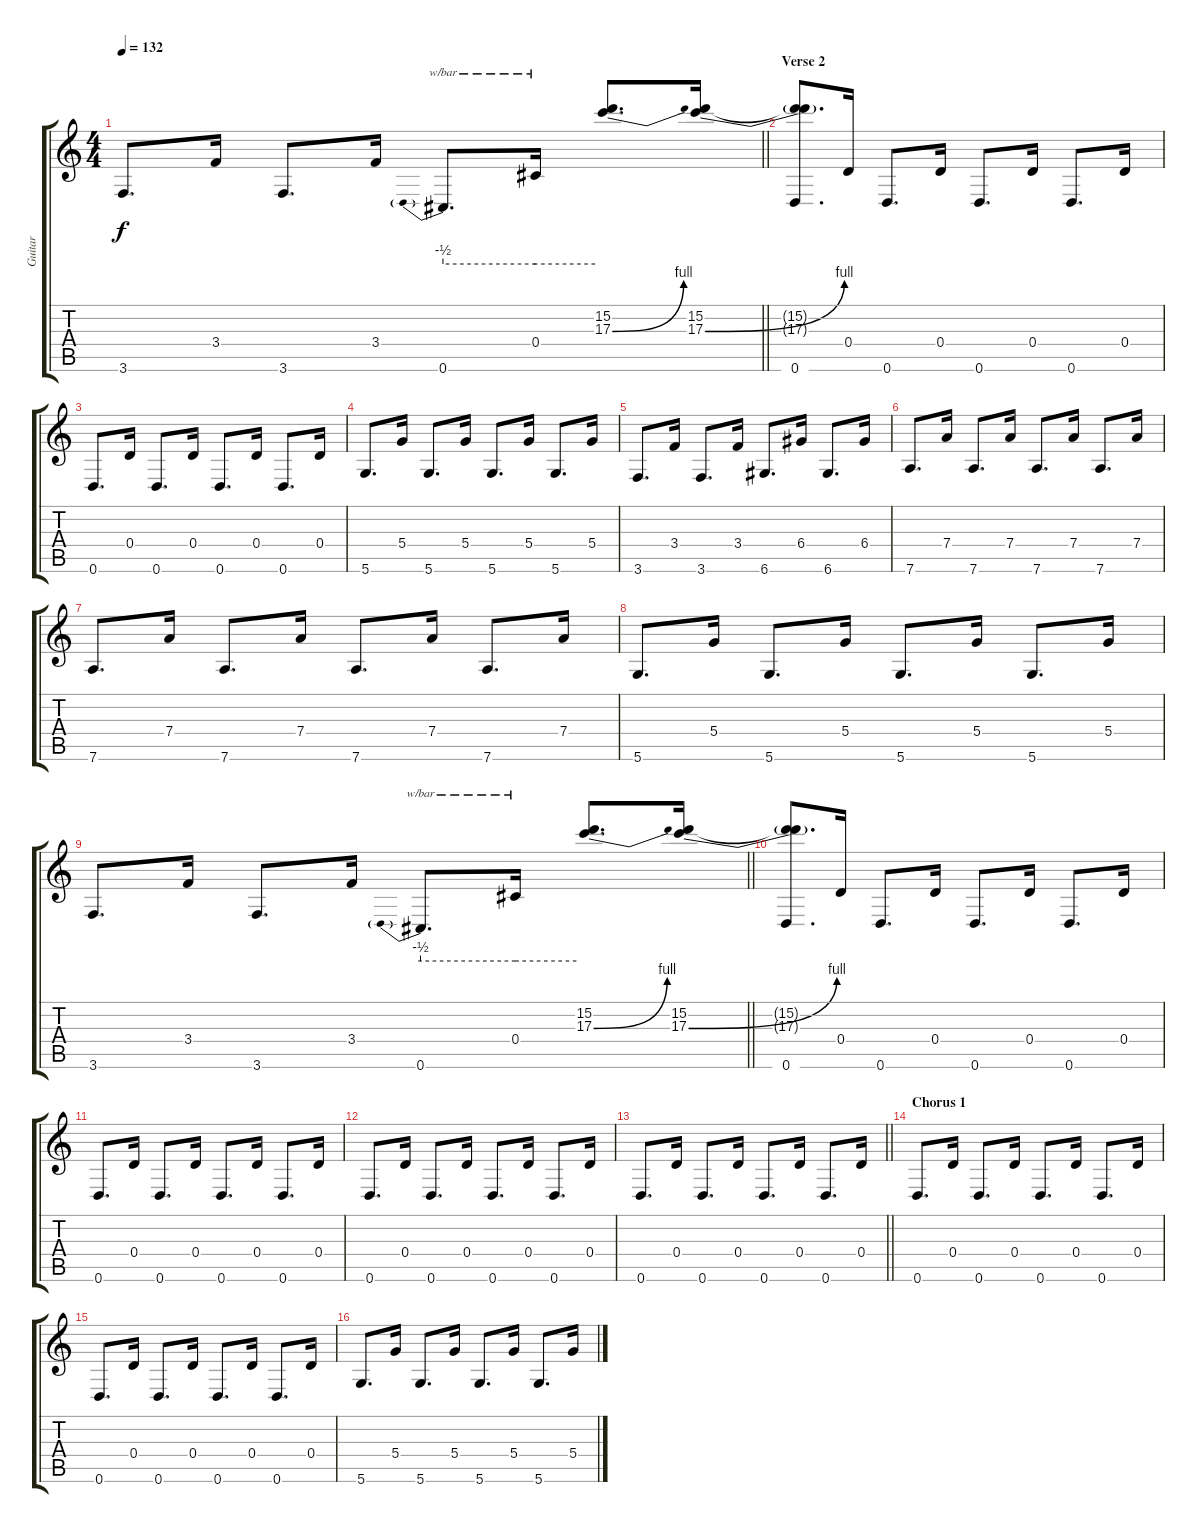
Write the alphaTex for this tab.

\track ("Guitar" "Guitar") {instrument distortionguitar}
\staff {score tabs}
\tuning (E4 B3 G3 D3 A2 D2) {hide}
\ts (4 4)
\tempo 132
\clef g2
\barLineRight lightlight
\ks c
3.6.8{d dy f} 3.4.16 3.6.8{d} 3.4.16 0.6.8{d tbe (predive default 0 -2 60 -2)} 0.4.16{tbe (hold default 0 -2 60 -2)} (15.2 17.3{be (bend 0 0 60 4)}).8{d beam Up} (15.2 17.3{be (bend 0 0 60 4)}).16{beam Up} |
\section ("" "Verse 2")
(15.2{t} 17.3{t} 0.6).8{d} 0.4.16 0.6.8{d} 0.4.16 0.6.8{d} 0.4.16 0.6.8{d} 0.4.16 |
0.6.8{d} 0.4.16 0.6.8{d} 0.4.16 0.6.8{d} 0.4.16 0.6.8{d} 0.4.16 |
5.6.8{d} 5.4.16 5.6.8{d} 5.4.16 5.6.8{d} 5.4.16 5.6.8{d} 5.4.16 |
3.6.8{d} 3.4.16 3.6.8{d} 3.4.16 6.6.8{d} 6.4.16 6.6.8{d} 6.4.16 |
7.6.8{d} 7.4.16 7.6.8{d} 7.4.16 7.6.8{d} 7.4.16 7.6.8{d} 7.4.16 |
7.6.8{d} 7.4.16 7.6.8{d} 7.4.16 7.6.8{d} 7.4.16 7.6.8{d} 7.4.16 |
5.6.8{d} 5.4.16 5.6.8{d} 5.4.16 5.6.8{d} 5.4.16 5.6.8{d} 5.4.16 |
\barLineRight lightlight
3.6.8{d} 3.4.16 3.6.8{d} 3.4.16 0.6.8{d tbe (predive default 0 -2 60 -2)} 0.4.16{tbe (hold default 0 -2 60 -2)} (15.2 17.3{be (bend 0 0 60 4)}).8{d beam Up} (15.2 17.3{be (bend 0 0 60 4)}).16{beam Up} |
(15.2{t} 17.3{t} 0.6).8{d} 0.4.16 0.6.8{d} 0.4.16 0.6.8{d} 0.4.16 0.6.8{d} 0.4.16 |
0.6.8{d} 0.4.16 0.6.8{d} 0.4.16 0.6.8{d} 0.4.16 0.6.8{d} 0.4.16 |
0.6.8{d} 0.4.16 0.6.8{d} 0.4.16 0.6.8{d} 0.4.16 0.6.8{d} 0.4.16 |
\barLineRight lightlight
0.6.8{d} 0.4.16 0.6.8{d} 0.4.16 0.6.8{d} 0.4.16 0.6.8{d} 0.4.16 |
\section ("" "Chorus 1")
0.6.8{d} 0.4.16 0.6.8{d} 0.4.16 0.6.8{d} 0.4.16 0.6.8{d} 0.4.16 |
0.6.8{d} 0.4.16 0.6.8{d} 0.4.16 0.6.8{d} 0.4.16 0.6.8{d} 0.4.16 |
5.6.8{d} 5.4.16 5.6.8{d} 5.4.16 5.6.8{d} 5.4.16 5.6.8{d} 5.4.16
